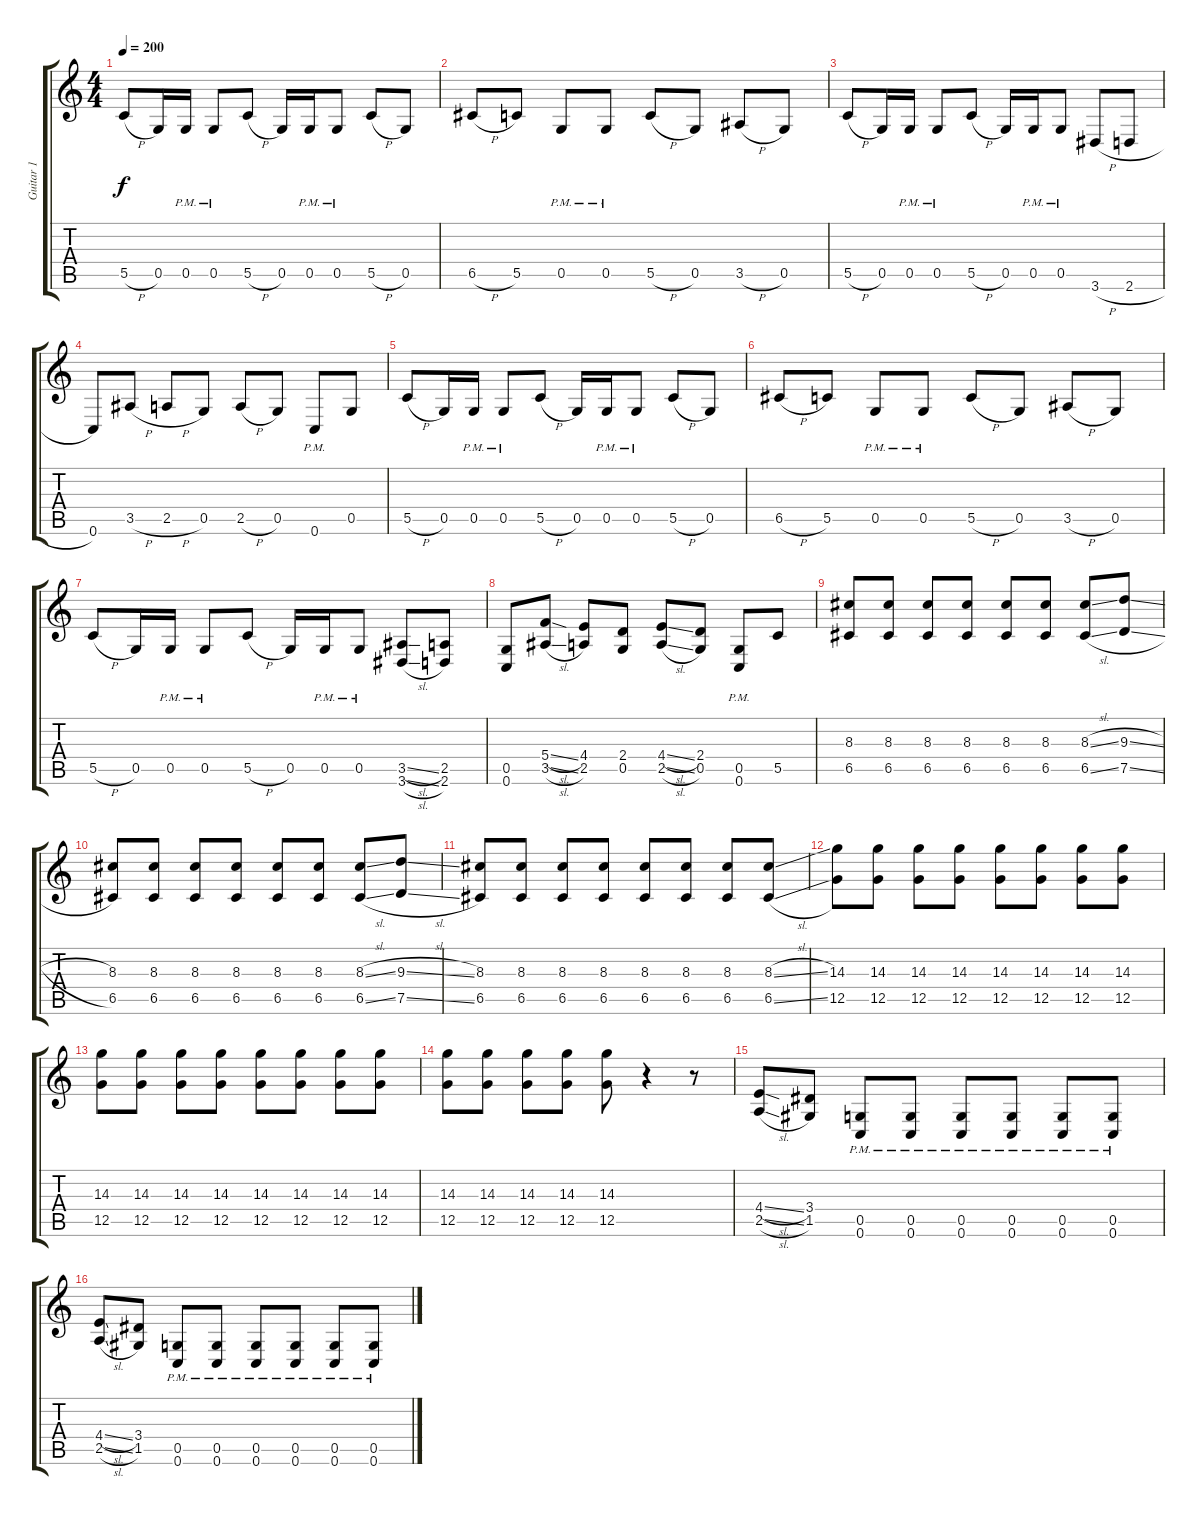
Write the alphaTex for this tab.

\track ("Guitar 1" "Guitar 1") {instrument distortionguitar}
\staff {score tabs}
\tuning (D4 A3 F3 C3 G2 C2) {hide}
\ts (4 4)
\tempo 200
\clef g2
\ks c
5.5{h}.8{dy f} 0.5.16 0.5{pm}.16 0.5{pm}.8 5.5{h}.8 0.5.16 0.5{pm}.16 0.5{pm}.8 5.5{h}.8 0.5.8 |
6.5{h}.8 5.5.8 0.5{pm}.8 0.5{pm}.8 5.5{h}.8 0.5.8 3.5{h}.8 0.5.8 |
5.5{h}.8 0.5.16 0.5{pm}.16 0.5{pm}.8 5.5{h}.8 0.5.16 0.5{pm}.16 0.5{pm}.8 3.6{h}.8 2.6{h}.8 |
0.6.8 3.5{h}.8 2.5{h}.8 0.5.8 2.5{h}.8 0.5.8 0.6{pm}.8 0.5.8 |
5.5{h}.8 0.5.16 0.5{pm}.16 0.5{pm}.8 5.5{h}.8 0.5.16 0.5{pm}.16 0.5{pm}.8 5.5{h}.8 0.5.8 |
6.5{h}.8 5.5.8 0.5{pm}.8 0.5{pm}.8 5.5{h}.8 0.5.8 3.5{h}.8 0.5.8 |
5.5{h}.8 0.5.16 0.5{pm}.16 0.5{pm}.8 5.5{h}.8 0.5.16 0.5{pm}.16 0.5{pm}.8 (3.5{sl} 3.6{sl}).8 (2.5 2.6).8 |
(0.5 0.6).8 (5.4{sl} 3.5{sl}).8 (4.4 2.5).8 (2.4 0.5).8 (4.4{sl} 2.5{sl}).8 (2.4 0.5).8 (0.5{pm} 0.6).8 5.5.8 |
(8.3 6.5).8 (8.3 6.5).8 (8.3 6.5).8 (8.3 6.5).8 (8.3 6.5).8 (8.3 6.5).8 (8.3{sl} 6.5{sl}).8 (9.3{sl} 7.5{sl}).8 |
(8.3 6.5).8 (8.3 6.5).8 (8.3 6.5).8 (8.3 6.5).8 (8.3 6.5).8 (8.3 6.5).8 (8.3{sl} 6.5{sl}).8 (9.3{sl} 7.5{sl}).8 |
(8.3 6.5).8 (8.3 6.5).8 (8.3 6.5).8 (8.3 6.5).8 (8.3 6.5).8 (8.3 6.5).8 (8.3 6.5).8 (8.3{sl} 6.5{sl}).8 |
(14.3 12.5).8 (14.3 12.5).8 (14.3 12.5).8 (14.3 12.5).8 (14.3 12.5).8 (14.3 12.5).8 (14.3 12.5).8 (14.3 12.5).8 |
(14.3 12.5).8 (14.3 12.5).8 (14.3 12.5).8 (14.3 12.5).8 (14.3 12.5).8 (14.3 12.5).8 (14.3 12.5).8 (14.3 12.5).8 |
(14.3 12.5).8 (14.3 12.5).8 (14.3 12.5).8 (14.3 12.5).8 (14.3 12.5).8 r.4 r.8 |
(4.4{sl} 2.5{sl}).8 (3.4 1.5).8 (0.5{pm} 0.6).8 (0.5{pm} 0.6).8 (0.5{pm} 0.6).8 (0.5{pm} 0.6).8 (0.5{pm} 0.6).8 (0.5{pm} 0.6).8 |
(4.4{sl} 2.5{sl}).8 (3.4 1.5).8 (0.5{pm} 0.6).8 (0.5{pm} 0.6).8 (0.5{pm} 0.6).8 (0.5{pm} 0.6).8 (0.5{pm} 0.6).8 (0.5{pm} 0.6).8
